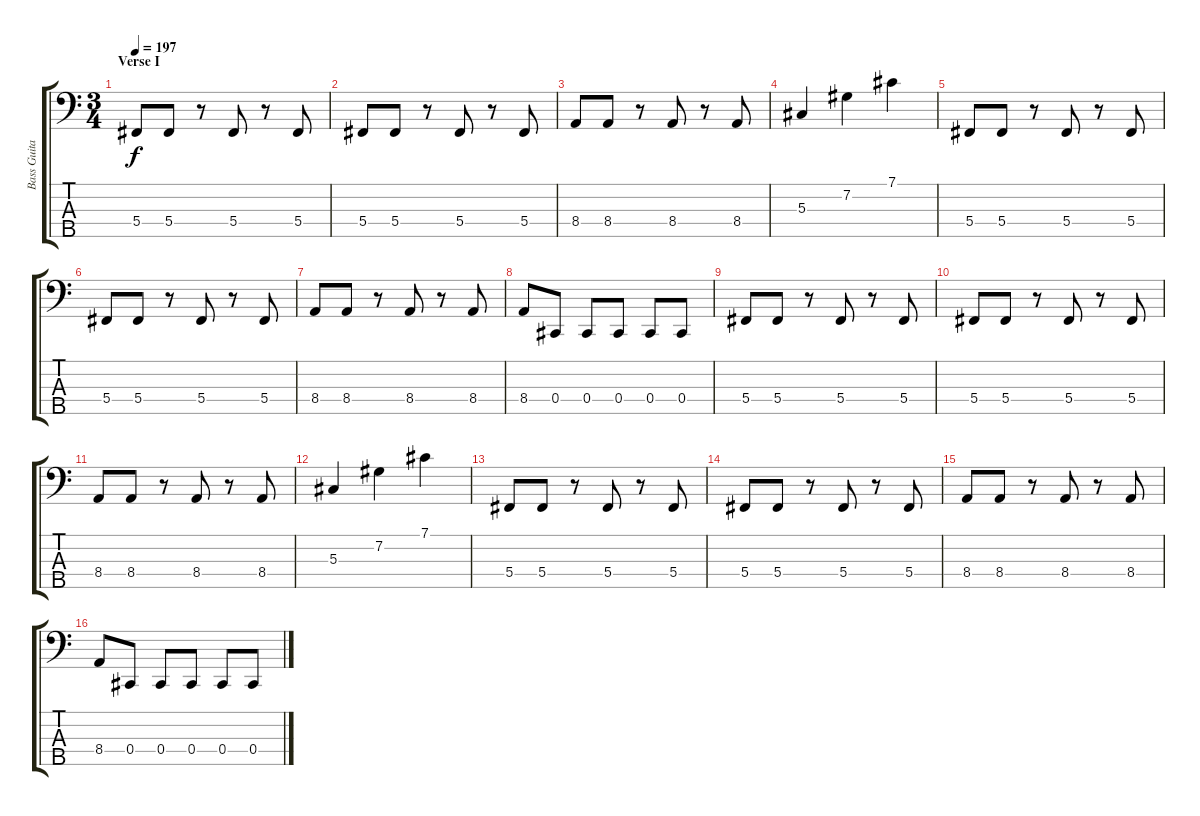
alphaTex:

\track ("Bass Guitar" "Bass Guita") {instrument electricbassfinger}
\staff {score tabs}
\tuning (Gb2 Db2 Ab1 Db1 Ab0) {hide}
\ts (3 4)
\section ("" "Verse I")
\tempo 197
\clef f4
\ks c
5.4.8{dy f} 5.4.8 r.8 5.4.8 r.8 5.4.8 |
5.4.8 5.4.8 r.8 5.4.8 r.8 5.4.8 |
8.4.8 8.4.8 r.8 8.4.8 r.8 8.4.8 |
5.3.4 7.2.4 7.1.4 |
5.4.8 5.4.8 r.8 5.4.8 r.8 5.4.8 |
5.4.8 5.4.8 r.8 5.4.8 r.8 5.4.8 |
8.4.8 8.4.8 r.8 8.4.8 r.8 8.4.8 |
8.4.8 0.4.8 0.4.8 0.4.8 0.4.8 0.4.8 |
5.4.8 5.4.8 r.8 5.4.8 r.8 5.4.8 |
5.4.8 5.4.8 r.8 5.4.8 r.8 5.4.8 |
8.4.8 8.4.8 r.8 8.4.8 r.8 8.4.8 |
5.3.4 7.2.4 7.1.4 |
5.4.8 5.4.8 r.8 5.4.8 r.8 5.4.8 |
5.4.8 5.4.8 r.8 5.4.8 r.8 5.4.8 |
8.4.8 8.4.8 r.8 8.4.8 r.8 8.4.8 |
8.4.8 0.4.8 0.4.8 0.4.8 0.4.8 0.4.8
